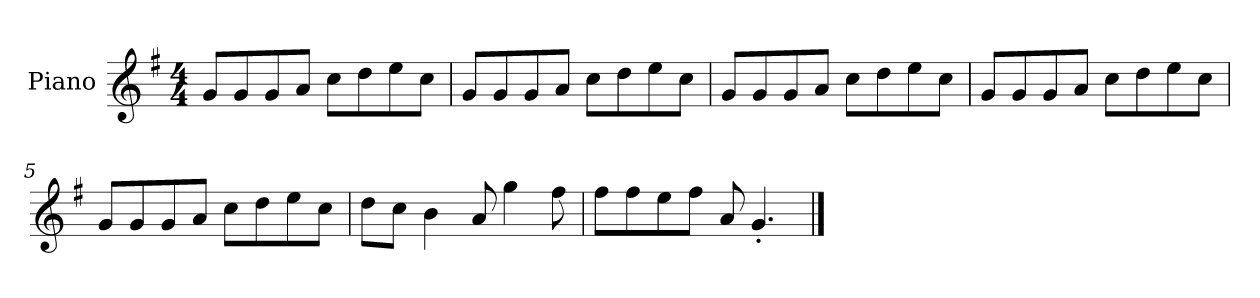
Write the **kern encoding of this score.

**kern
*part1
*staff1
*I"Piano
*I'P-no
*clefG2
*k[f#]
*M4/4
*MM90
=1
8g/L
8g/
8g/
8a/J
8cc\L
8dd\
8ee\
8cc\J
=2
8g/L
8g/
8g/
8a/J
8cc\L
8dd\
8ee\
8cc\J
=3
8g/L
8g/
8g/
8a/J
8cc\L
8dd\
8ee\
8cc\J
=4
8g/L
8g/
8g/
8a/J
8cc\L
8dd\
8ee\
8cc\J
=5
8g/L
8g/
8g/
8a/J
8cc\L
8dd\
8ee\
8cc\J
!!LO:LB:g=z
=6
8dd\L
8cc\J
4b\
8a/
4gg\
8ff#\
=7
8ff#\L
8ff#\
8ee\
8ff#\J
8a/
4.g'/
==
*-
